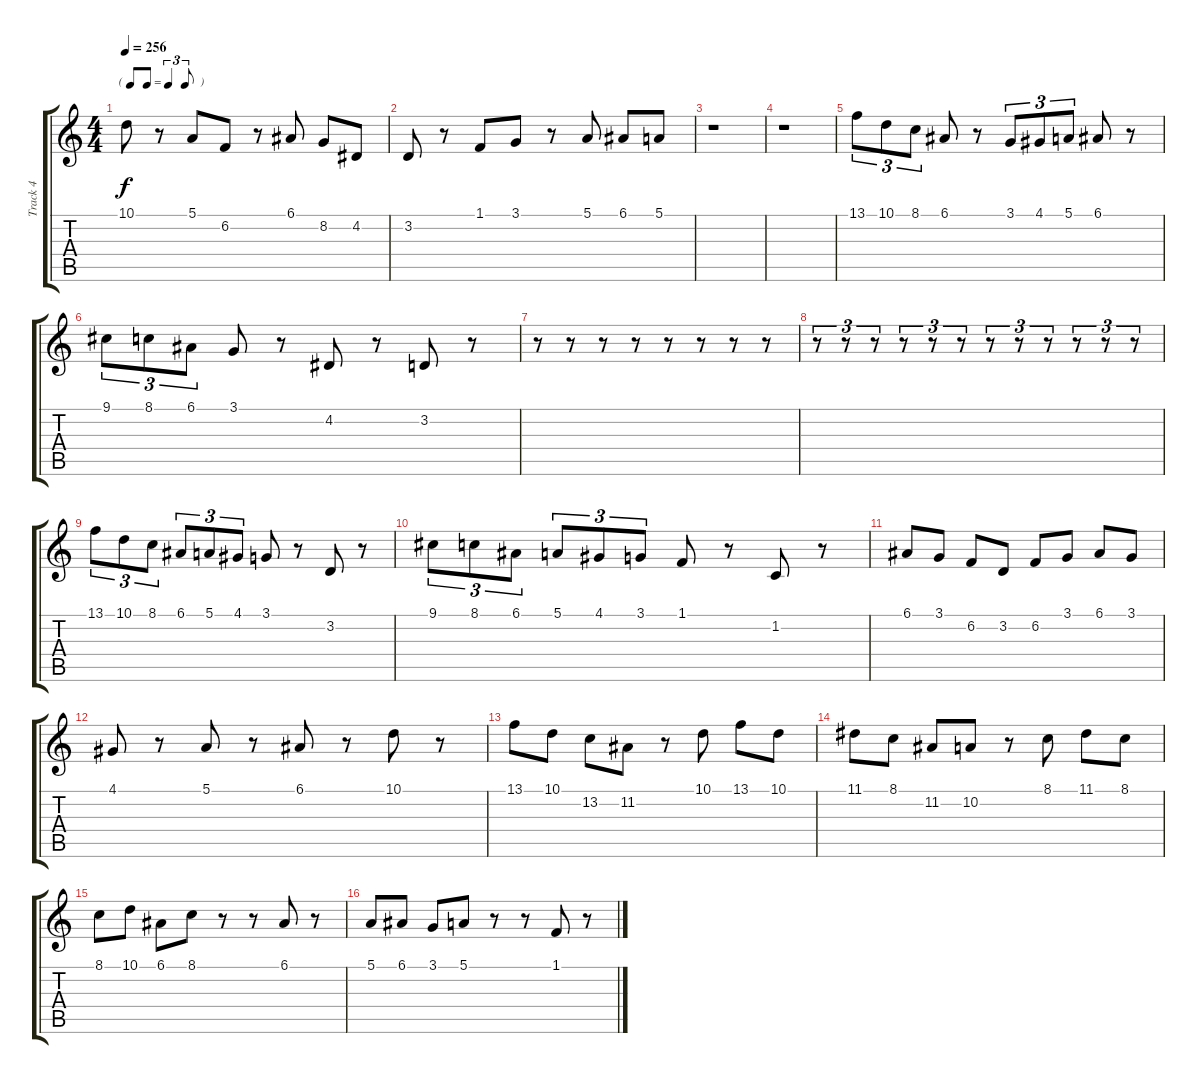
\track ("Track 4" "Track 4") {instrument trumpet}
\staff {score tabs}
\tuning (E4 B3 G3 D3 A2 E2) {hide}
\ts (4 4)
\tf triplet8th
\tempo 256
\clef g2
\ks c
10.1.8{dy f} r.8 5.1.8 6.2.8 r.8 6.1.8 8.2.8 4.2.8 |
3.2.8 r.8 1.1.8 3.1.8 r.8 5.1.8 6.1.8 5.1.8 |
r.1 |
r.1 |
13.1.8{tu (3 2)} 10.1.8{tu (3 2)} 8.1.8{tu (3 2)} 6.1.8 r.8 3.1.8{tu (3 2)} 4.1.8{tu (3 2)} 5.1.8{tu (3 2)} 6.1.8 r.8 |
9.1.8{tu (3 2)} 8.1.8{tu (3 2)} 6.1.8{tu (3 2)} 3.1.8 r.8 4.2.8 r.8 3.2.8 r.8 |
r.8 r.8 r.8 r.8 r.8 r.8 r.8 r.8 |
r.8{tu (3 2)} r.8{tu (3 2)} r.8{tu (3 2)} r.8{tu (3 2)} r.8{tu (3 2)} r.8{tu (3 2)} r.8{tu (3 2)} r.8{tu (3 2)} r.8{tu (3 2)} r.8{tu (3 2)} r.8{tu (3 2)} r.8{tu (3 2)} |
13.1.8{tu (3 2)} 10.1.8{tu (3 2)} 8.1.8{tu (3 2)} 6.1.8{tu (3 2)} 5.1.8{tu (3 2)} 4.1.8{tu (3 2)} 3.1.8 r.8 3.2.8 r.8 |
9.1.8{tu (3 2)} 8.1.8{tu (3 2)} 6.1.8{tu (3 2)} 5.1.8{tu (3 2)} 4.1.8{tu (3 2)} 3.1.8{tu (3 2)} 1.1.8 r.8 1.2.8 r.8 |
6.1.8 3.1.8 6.2.8 3.2.8 6.2.8 3.1.8 6.1.8 3.1.8 |
4.1.8 r.8 5.1.8 r.8 6.1.8 r.8 10.1.8 r.8 |
13.1.8 10.1.8 13.2.8 11.2.8 r.8 10.1.8 13.1.8 10.1.8 |
11.1.8 8.1.8 11.2.8 10.2.8 r.8 8.1.8 11.1.8 8.1.8 |
8.1.8 10.1.8 6.1.8 8.1.8 r.8 r.8 6.1.8 r.8 |
5.1.8 6.1.8 3.1.8 5.1.8 r.8 r.8 1.1.8 r.8
